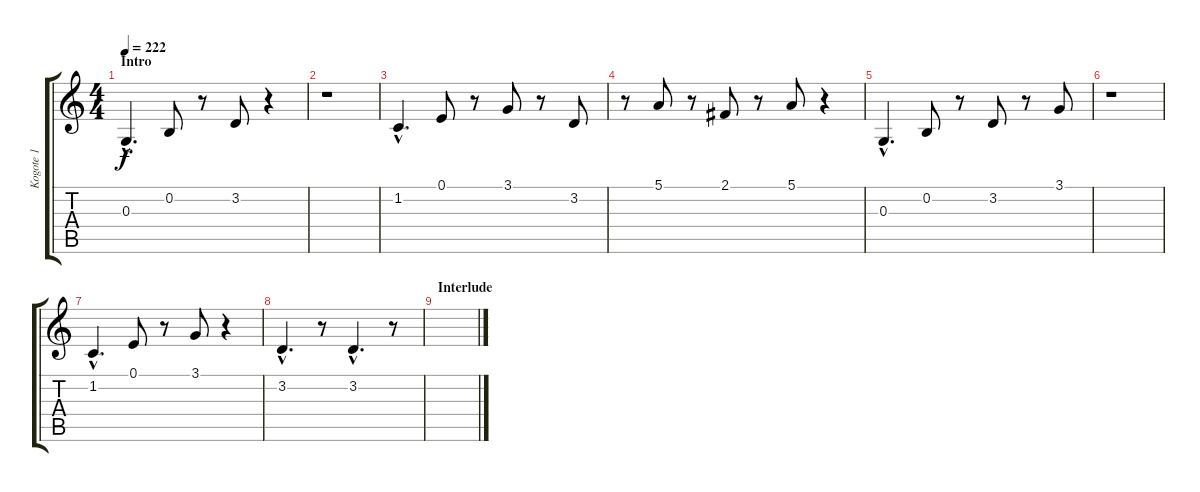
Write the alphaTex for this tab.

\track ("Kogote 1" "Kogote 1") {instrument drawbarorgan}
\staff {score tabs}
\tuning (E4 B3 G3 D3 A2 E2) {hide}
\ts (4 4)
\section ("" "Intro")
\tempo 222
\clef g2
\ks c
0.3{hac}.4{d dy f instrument drawbarorgan} 0.2.8 r.8 3.2.8 r.4 |
r.1 |
1.2{hac}.4{d} 0.1.8 r.8 3.1.8 r.8 3.2.8 |
r.8 5.1.8 r.8 2.1.8 r.8 5.1.8 r.4 |
0.3{hac}.4{d} 0.2.8 r.8 3.2.8 r.8 3.1.8 |
r.1 |
1.2{hac}.4{d} 0.1.8 r.8 3.1.8 r.4 |
3.2{hac}.4{d} r.8 3.2{hac}.4{d} r.8 |
\section ("" "Interlude")
